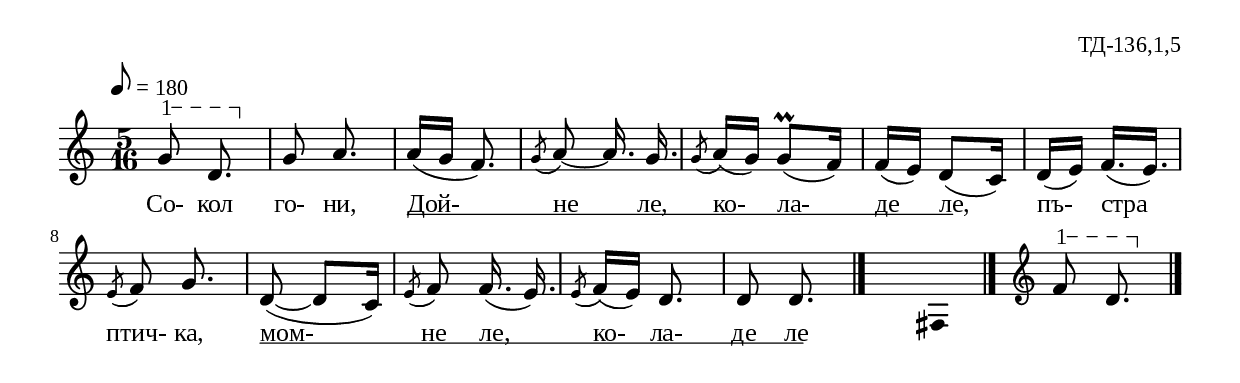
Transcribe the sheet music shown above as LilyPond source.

%{
td_136_1_05
%}

\include "td-preamble.ly"
%\include "Rhythm_marks.ly"

\score {
\relative c'' {
\tempo 8 = 180
%\override Score.RehearsalMark #'self-alignment-X = #LEFT
%\once \override Score.RehearsalMark #'X-offset = #8
%  \rhythmMarkA \rhyMarkAAdot #"66"
\time 5/16
\varA
g8\startTextSpan d8.\stopTextSpan\noBeam | 
g8 a8.\noBeam | a16[( g] f8.) | \acciaccatura g8 a~ a16.\noBeam g |
\acciaccatura g8 a16[( g]) g8\prall[( f16]) | f[( e]) d8[( c16]) | d[( e]) f16.[( e]) |
\acciaccatura e8 f g8.\noBeam | d8(~ d[ c16]) | \acciaccatura e8 f f16.\noBeam( e) |
\acciaccatura e8 f16[( e]) d8. | d8 d8.\noBeam
 \bar "|." 
s8. \fixB fis,8 \fixC
 \bar "|." 
\endmmm
\varA
f'8\startTextSpan d8.\stopTextSpan\noBeam
 \bar "|."  
}
\addlyrics { Со- кол го- ни, 
Дой- \startTextSpan не ле, ко- ла- де ле, \stopTextSpan пъ- стра птич- ка,
мом- \startTextSpan не ле, ко- ла- де ле \stopTextSpan }
%
\layout {
%   \context { 
%	    \Staff \remove "Time_signature_engraver" } 
  indent = #0
  line-width = 190\mm
  ragged-right=##f
\context {
      \Lyrics
      \consists "Text_spanner_engraver"
      \override TextSpanner #'direction = #DOWN
      \override TextSpanner #'style = #'line    
      \override TextSpanner #'outside-staff-priority = ##f
      \override TextSpanner #'padding = #0.2 % sets the distance of the line from the lyrics
      \override TextSpanner #'bound-details =
      #`((left . ((Y . 0)
                  (padding . 0)
                  (attach-dir . ,LEFT)))
         (left-broken . ((end-on-note . #t)))
         (right . ((Y . 0)
                   (padding . 0)
                   (attach-dir . ,RIGHT))))
    }

}
%
\midi { 
	\context {
		\Score tempoWholesPerMinute = #(ly:make-moment 180 8)
		}
	}
}
%
\header{
  opus = "ТД-136,1,5"
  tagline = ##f
}


